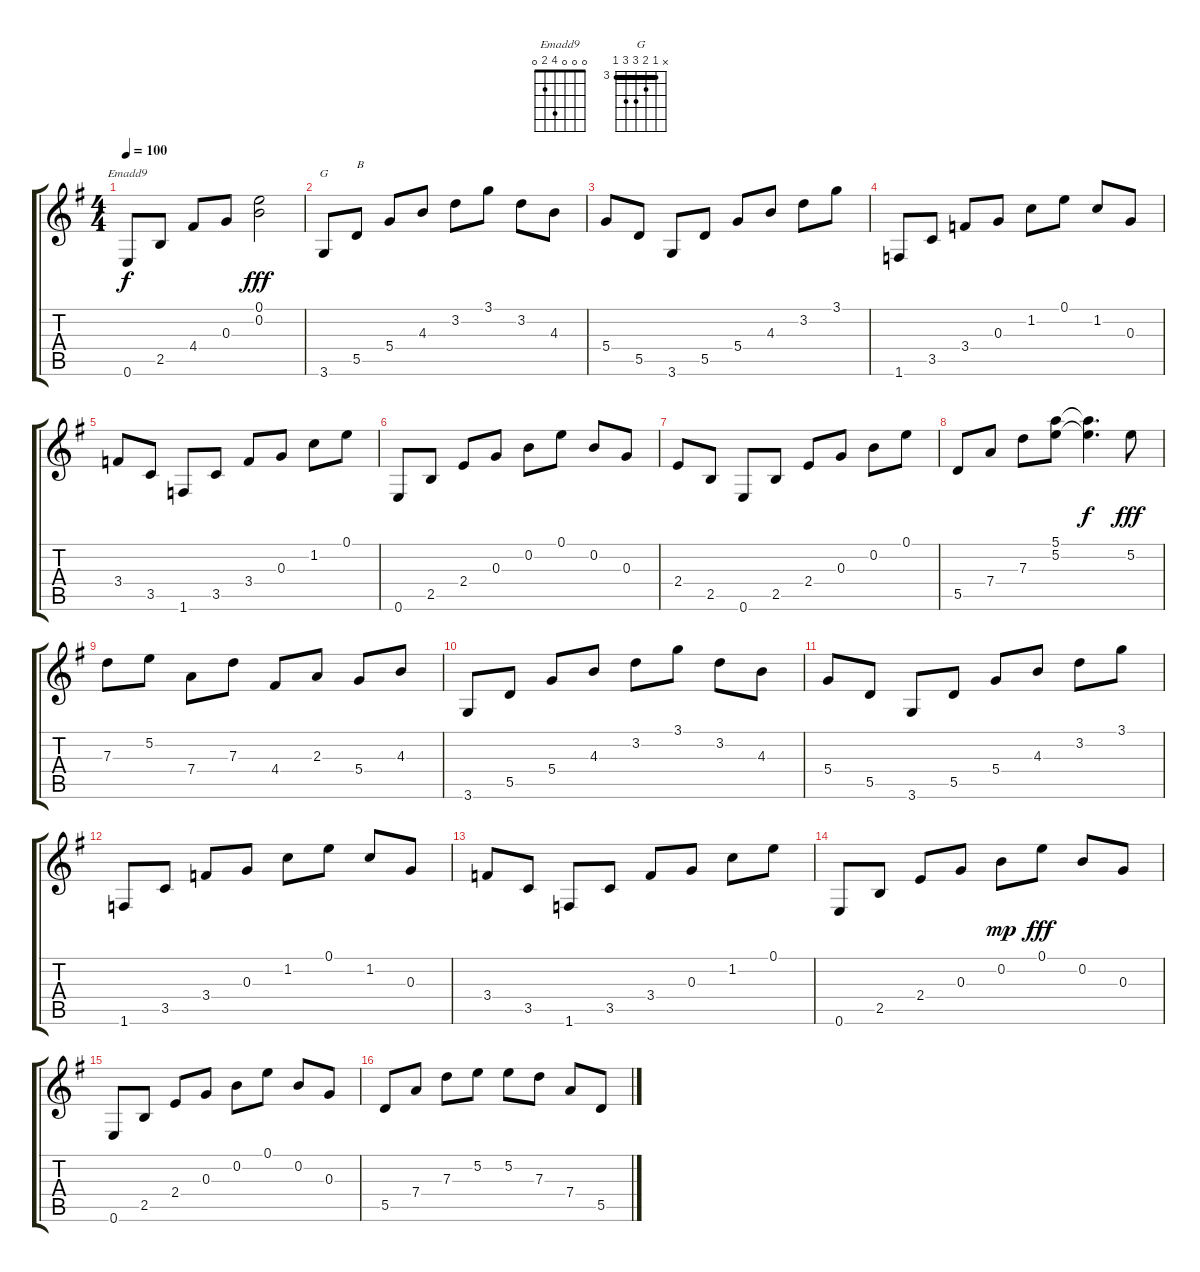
\track "" {instrument acousticguitarsteel}
\staff {score tabs}
\tuning (E4 B3 G3 D3 A2 E2) {hide}
\chord ("Emadd9" 0 0 0 4 2 0)
\chord ("G" x 3 4 5 5 3) {firstfret 3 barre 3}
\ts (4 4)
\tempo 100
\clef g2
\ks g
0.6.8{ch "Emadd9" dy f} 2.5.8 4.4.8 0.3.8 (0.1 0.2).2{dy fff} |
3.6.8{ch "G"} 5.5.8{txt "B"} 5.4.8 4.3.8 3.2.8 3.1.8 3.2.8 4.3.8 |
5.4.8 5.5.8 3.6.8 5.5.8 5.4.8 4.3.8 3.2.8 3.1.8 |
1.6.8 3.5.8 3.4.8 0.3.8 1.2.8 0.1.8 1.2.8 0.3.8 |
3.4.8 3.5.8 1.6.8 3.5.8 3.4.8 0.3.8 1.2.8 0.1.8 |
0.6.8 2.5.8 2.4.8 0.3.8 0.2.8 0.1.8 0.2.8 0.3.8 |
2.4.8 2.5.8 0.6.8 2.5.8 2.4.8 0.3.8 0.2.8 0.1.8 |
5.5.8 7.4.8 7.3.8 (5.1 5.2).8 (5.1{t} 5.2{t}).4{d dy f} 5.2.8{dy fff} |
7.3.8 5.2.8 7.4.8 7.3.8 4.4.8 2.3.8 5.4.8 4.3.8 |
3.6.8 5.5.8 5.4.8 4.3.8 3.2.8 3.1.8 3.2.8 4.3.8 |
5.4.8 5.5.8 3.6.8 5.5.8 5.4.8 4.3.8 3.2.8 3.1.8 |
1.6.8 3.5.8 3.4.8 0.3.8 1.2.8 0.1.8 1.2.8 0.3.8 |
3.4.8 3.5.8 1.6.8 3.5.8 3.4.8 0.3.8 1.2.8 0.1.8 |
0.6.8 2.5.8 2.4.8 0.3.8 0.2.8{dy mp} 0.1.8{dy fff} 0.2.8 0.3.8 |
0.6.8 2.5.8 2.4.8 0.3.8 0.2.8 0.1.8 0.2.8 0.3.8 |
5.5.8 7.4.8 7.3.8 5.2.8 5.2.8 7.3.8 7.4.8 5.5.8
